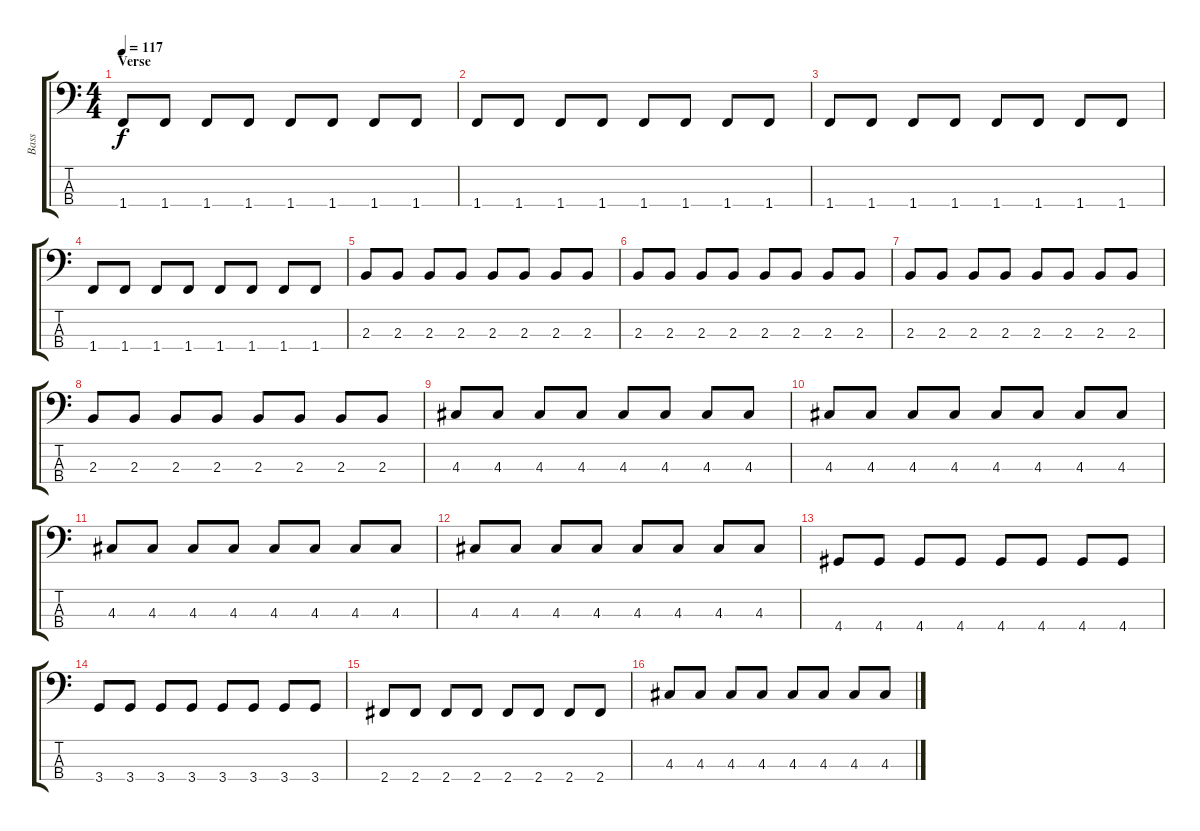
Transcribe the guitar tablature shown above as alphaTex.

\track ("Bass" "Bass") {instrument electricbasspick}
\staff {score tabs}
\tuning (G2 D2 A1 E1) {hide}
\ts (4 4)
\section ("" "Verse")
\tempo 117
\clef f4
\ks c
1.4.8{dy f} 1.4.8 1.4.8 1.4.8 1.4.8 1.4.8 1.4.8 1.4.8 |
1.4.8 1.4.8 1.4.8 1.4.8 1.4.8 1.4.8 1.4.8 1.4.8 |
1.4.8 1.4.8 1.4.8 1.4.8 1.4.8 1.4.8 1.4.8 1.4.8 |
1.4.8 1.4.8 1.4.8 1.4.8 1.4.8 1.4.8 1.4.8 1.4.8 |
2.3.8 2.3.8 2.3.8 2.3.8 2.3.8 2.3.8 2.3.8 2.3.8 |
2.3.8 2.3.8 2.3.8 2.3.8 2.3.8 2.3.8 2.3.8 2.3.8 |
2.3.8 2.3.8 2.3.8 2.3.8 2.3.8 2.3.8 2.3.8 2.3.8 |
2.3.8 2.3.8 2.3.8 2.3.8 2.3.8 2.3.8 2.3.8 2.3.8 |
4.3.8 4.3.8 4.3.8 4.3.8 4.3.8 4.3.8 4.3.8 4.3.8 |
4.3.8 4.3.8 4.3.8 4.3.8 4.3.8 4.3.8 4.3.8 4.3.8 |
4.3.8 4.3.8 4.3.8 4.3.8 4.3.8 4.3.8 4.3.8 4.3.8 |
4.3.8 4.3.8 4.3.8 4.3.8 4.3.8 4.3.8 4.3.8 4.3.8 |
4.4.8 4.4.8 4.4.8 4.4.8 4.4.8 4.4.8 4.4.8 4.4.8 |
3.4.8 3.4.8 3.4.8 3.4.8 3.4.8 3.4.8 3.4.8 3.4.8 |
2.4.8 2.4.8 2.4.8 2.4.8 2.4.8 2.4.8 2.4.8 2.4.8 |
4.3.8 4.3.8 4.3.8 4.3.8 4.3.8 4.3.8 4.3.8 4.3.8
